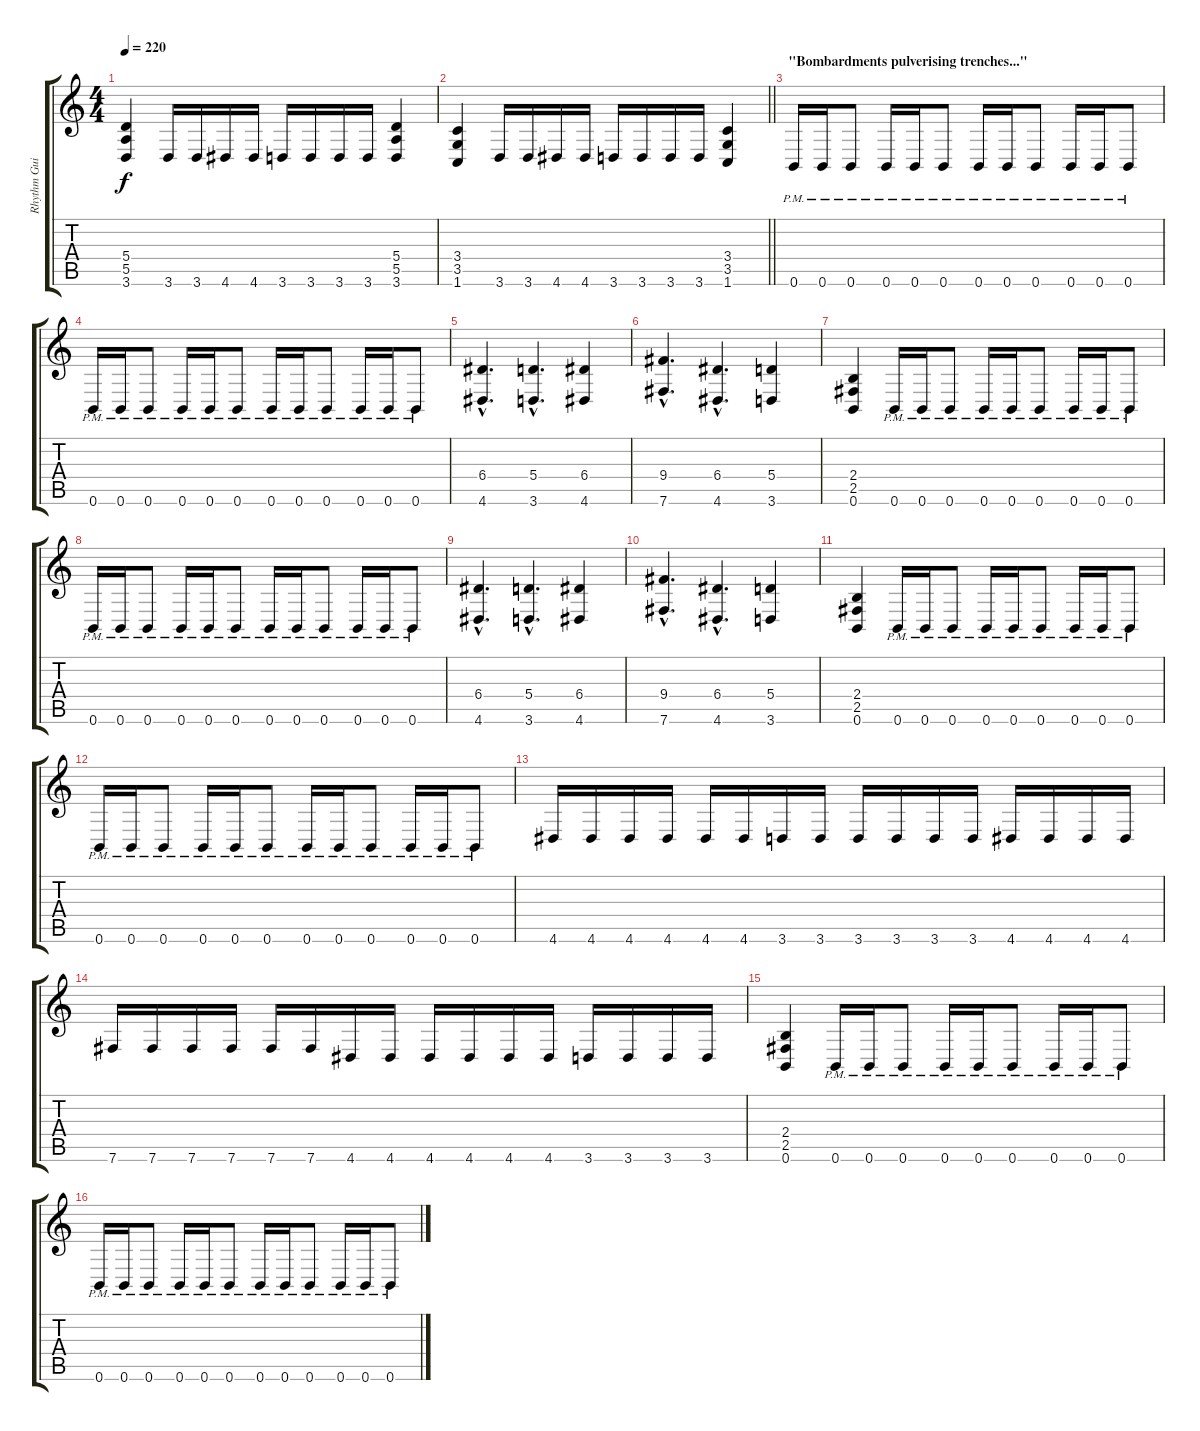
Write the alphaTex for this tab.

\track ("Rhythm Guitar II" "Rhythm Gui") {instrument distortionguitar}
\staff {score tabs}
\tuning (B3 Gb3 D3 A2 E2 B1) {hide}
\ts (4 4)
\tempo 220
\clef g2
\ks c
(5.4 5.5 3.6).4{dy f} 3.6.16 3.6.16 4.6.16 4.6.16 3.6.16 3.6.16 3.6.16 3.6.16 (5.4 5.5 3.6).4 |
\barLineRight lightlight
(3.4 3.5 1.6).4 3.6.16 3.6.16 4.6.16 4.6.16 3.6.16 3.6.16 3.6.16 3.6.16 (3.4 3.5 1.6).4 |
\section ("" "\"Bombardments pulverising trenches...\"")
0.6{pm}.16 0.6{pm}.16 0.6{pm}.8 0.6{pm}.16 0.6{pm}.16 0.6{pm}.8 0.6{pm}.16 0.6{pm}.16 0.6{pm}.8 0.6{pm}.16 0.6{pm}.16 0.6{pm}.8 |
0.6{pm}.16 0.6{pm}.16 0.6{pm}.8 0.6{pm}.16 0.6{pm}.16 0.6{pm}.8 0.6{pm}.16 0.6{pm}.16 0.6{pm}.8 0.6{pm}.16 0.6{pm}.16 0.6{pm}.8 |
(6.4{hac} 4.6{hac}).4{d} (5.4{hac} 3.6{hac}).4{d} (6.4 4.6).4 |
(9.4{hac} 7.6{hac}).4{d} (6.4{hac} 4.6{hac}).4{d} (5.4 3.6).4 |
(2.4 2.5 0.6).4 0.6{pm}.16 0.6{pm}.16 0.6{pm}.8 0.6{pm}.16 0.6{pm}.16 0.6{pm}.8 0.6{pm}.16 0.6{pm}.16 0.6{pm}.8 |
0.6{pm}.16 0.6{pm}.16 0.6{pm}.8 0.6{pm}.16 0.6{pm}.16 0.6{pm}.8 0.6{pm}.16 0.6{pm}.16 0.6{pm}.8 0.6{pm}.16 0.6{pm}.16 0.6{pm}.8 |
(6.4{hac} 4.6{hac}).4{d} (5.4{hac} 3.6{hac}).4{d} (6.4 4.6).4 |
(9.4{hac} 7.6{hac}).4{d} (6.4{hac} 4.6{hac}).4{d} (5.4 3.6).4 |
(2.4 2.5 0.6).4 0.6{pm}.16 0.6{pm}.16 0.6{pm}.8 0.6{pm}.16 0.6{pm}.16 0.6{pm}.8 0.6{pm}.16 0.6{pm}.16 0.6{pm}.8 |
0.6{pm}.16 0.6{pm}.16 0.6{pm}.8 0.6{pm}.16 0.6{pm}.16 0.6{pm}.8 0.6{pm}.16 0.6{pm}.16 0.6{pm}.8 0.6{pm}.16 0.6{pm}.16 0.6{pm}.8 |
4.6.16 4.6.16 4.6.16 4.6.16 4.6.16 4.6.16 3.6.16 3.6.16 3.6.16 3.6.16 3.6.16 3.6.16 4.6.16 4.6.16 4.6.16 4.6.16 |
7.6.16 7.6.16 7.6.16 7.6.16 7.6.16 7.6.16 4.6.16 4.6.16 4.6.16 4.6.16 4.6.16 4.6.16 3.6.16 3.6.16 3.6.16 3.6.16 |
(2.4 2.5 0.6).4 0.6{pm}.16 0.6{pm}.16 0.6{pm}.8 0.6{pm}.16 0.6{pm}.16 0.6{pm}.8 0.6{pm}.16 0.6{pm}.16 0.6{pm}.8 |
0.6{pm}.16 0.6{pm}.16 0.6{pm}.8 0.6{pm}.16 0.6{pm}.16 0.6{pm}.8 0.6{pm}.16 0.6{pm}.16 0.6{pm}.8 0.6{pm}.16 0.6{pm}.16 0.6{pm}.8
